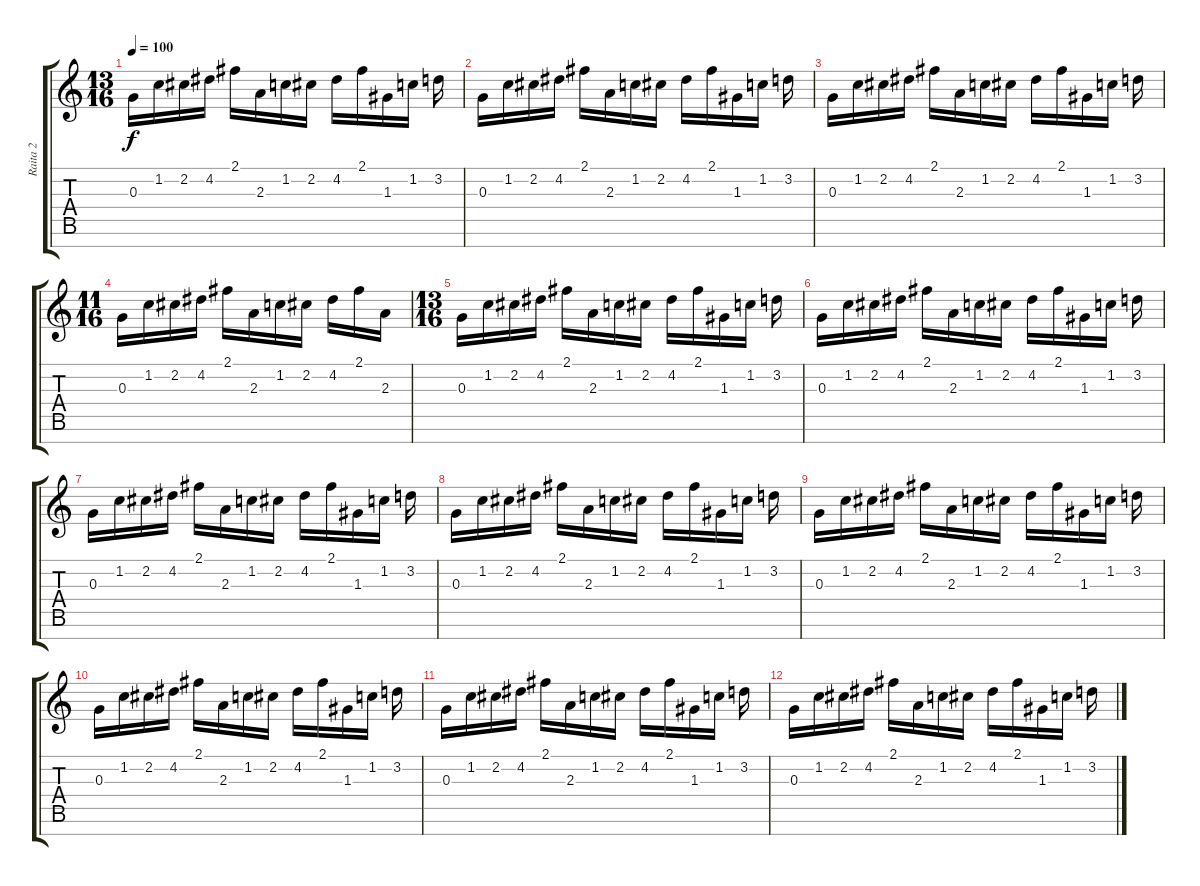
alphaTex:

\track ("Raita 2" "Raita 2") {instrument acousticguitarnylon}
\staff {score tabs}
\tuning (E4 B3 G3 D3 A2 E2 B1) {hide}
\ts (13 16)
\tempo 100
\clef g2
\ks c
0.3.16{dy f instrument acousticguitarnylon} 1.2.16 2.2.16 4.2.16 2.1.16 2.3.16 1.2.16 2.2.16 4.2.16 2.1.16 1.3.16 1.2.16 3.2.16 |
0.3.16 1.2.16 2.2.16 4.2.16 2.1.16 2.3.16 1.2.16 2.2.16 4.2.16 2.1.16 1.3.16 1.2.16 3.2.16 |
0.3.16 1.2.16 2.2.16 4.2.16 2.1.16 2.3.16 1.2.16 2.2.16 4.2.16 2.1.16 1.3.16 1.2.16 3.2.16 |
\ts (11 16)
0.3.16 1.2.16 2.2.16 4.2.16 2.1.16 2.3.16 1.2.16 2.2.16 4.2.16 2.1.16 2.3.16 |
\ts (13 16)
0.3.16 1.2.16 2.2.16 4.2.16 2.1.16 2.3.16 1.2.16 2.2.16 4.2.16 2.1.16 1.3.16 1.2.16 3.2.16 |
0.3.16 1.2.16 2.2.16 4.2.16 2.1.16 2.3.16 1.2.16 2.2.16 4.2.16 2.1.16 1.3.16 1.2.16 3.2.16 |
0.3.16 1.2.16 2.2.16 4.2.16 2.1.16 2.3.16 1.2.16 2.2.16 4.2.16 2.1.16 1.3.16 1.2.16 3.2.16 |
0.3.16 1.2.16 2.2.16 4.2.16 2.1.16 2.3.16 1.2.16 2.2.16 4.2.16 2.1.16 1.3.16 1.2.16 3.2.16 |
0.3.16 1.2.16 2.2.16 4.2.16 2.1.16 2.3.16 1.2.16 2.2.16 4.2.16 2.1.16 1.3.16 1.2.16 3.2.16 |
0.3.16 1.2.16 2.2.16 4.2.16 2.1.16 2.3.16 1.2.16 2.2.16 4.2.16 2.1.16 1.3.16 1.2.16 3.2.16 |
0.3.16 1.2.16 2.2.16 4.2.16 2.1.16 2.3.16 1.2.16 2.2.16 4.2.16 2.1.16 1.3.16 1.2.16 3.2.16 |
0.3.16 1.2.16 2.2.16 4.2.16 2.1.16 2.3.16 1.2.16 2.2.16 4.2.16 2.1.16 1.3.16 1.2.16 3.2.16
